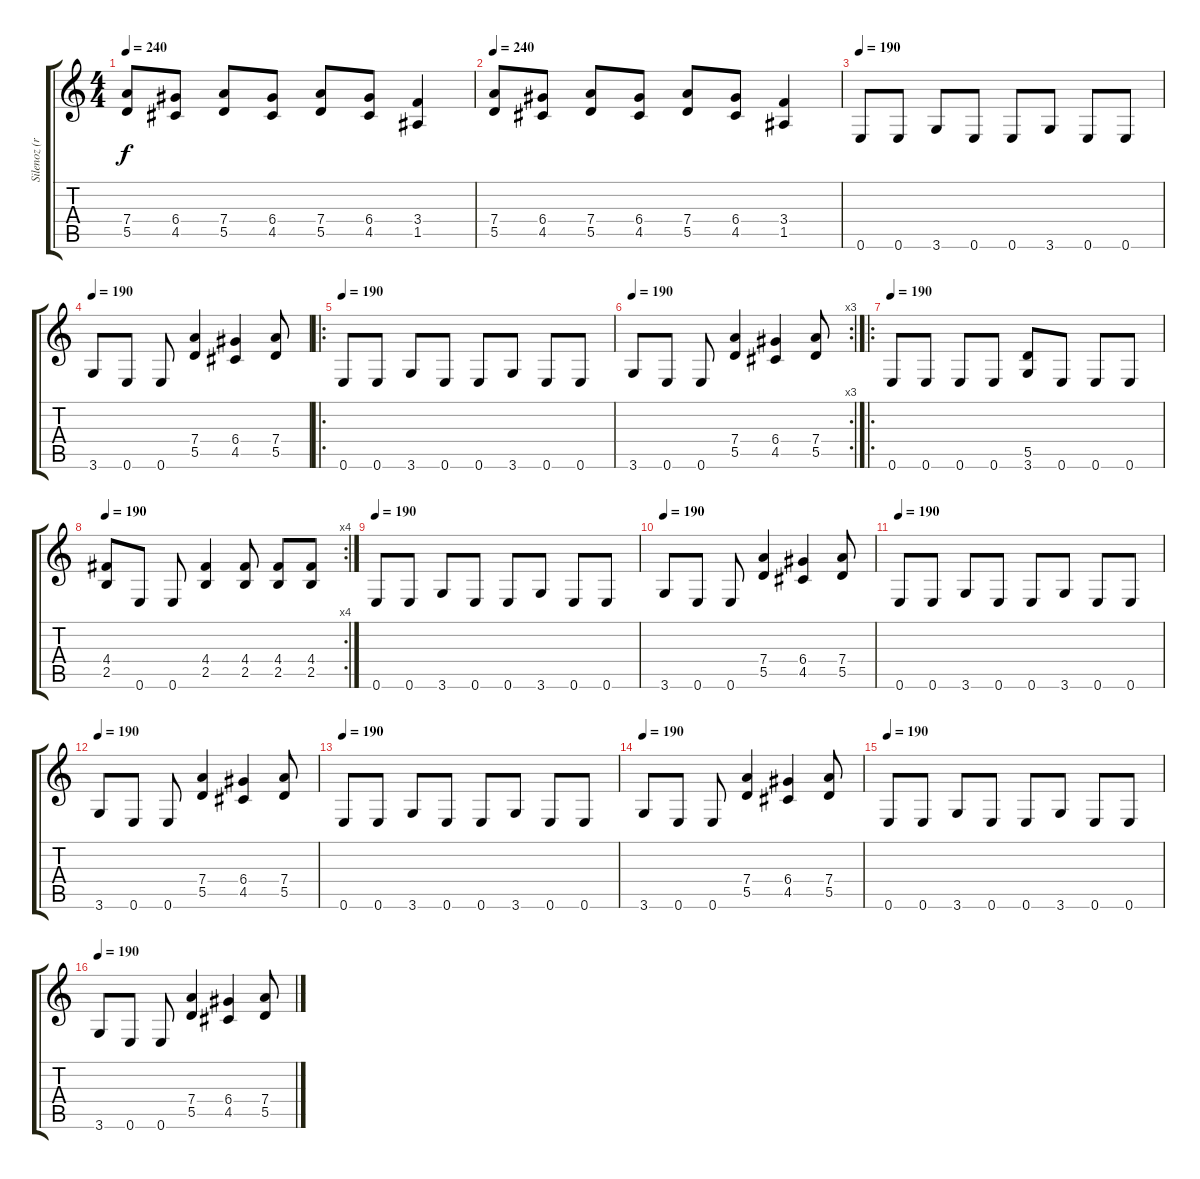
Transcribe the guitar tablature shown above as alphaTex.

\track ("Silenoz (rhythm guitar)" "Silenoz (r") {instrument distortionguitar}
\staff {score tabs}
\tuning (E4 B3 G3 D3 A2 E2) {hide}
\ts (4 4)
\tempo 240
\clef g2
\ks c
(7.4 5.5).8{dy f} (6.4 4.5).8 (7.4 5.5).8 (6.4 4.5).8 (7.4 5.5).8 (6.4 4.5).8 (3.4 1.5).4 |
\tempo 240
(7.4 5.5).8 (6.4 4.5).8 (7.4 5.5).8 (6.4 4.5).8 (7.4 5.5).8 (6.4 4.5).8 (3.4 1.5).4 |
\tempo 190
0.6.8 0.6.8 3.6.8 0.6.8 0.6.8 3.6.8 0.6.8 0.6.8 |
\tempo 190
3.6.8 0.6.8 0.6.8 (7.4 5.5).4 (6.4 4.5).4 (7.4 5.5).8 |
\ro
\tempo 190
0.6.8 0.6.8 3.6.8 0.6.8 0.6.8 3.6.8 0.6.8 0.6.8 |
\rc 3
\tempo 190
3.6.8 0.6.8 0.6.8 (7.4 5.5).4 (6.4 4.5).4 (7.4 5.5).8 |
\ro
\tempo 190
0.6.8 0.6.8 0.6.8 0.6.8 (5.5 3.6).8 0.6.8 0.6.8 0.6.8 |
\rc 4
\tempo 190
(4.4 2.5).8 0.6.8 0.6.8 (4.4 2.5).4 (4.4 2.5).8 (4.4 2.5).8 (4.4 2.5).8 |
\tempo 190
0.6.8 0.6.8 3.6.8 0.6.8 0.6.8 3.6.8 0.6.8 0.6.8 |
\tempo 190
3.6.8 0.6.8 0.6.8 (7.4 5.5).4 (6.4 4.5).4 (7.4 5.5).8 |
\tempo 190
0.6.8 0.6.8 3.6.8 0.6.8 0.6.8 3.6.8 0.6.8 0.6.8 |
\tempo 190
3.6.8 0.6.8 0.6.8 (7.4 5.5).4 (6.4 4.5).4 (7.4 5.5).8 |
\tempo 190
0.6.8 0.6.8 3.6.8 0.6.8 0.6.8 3.6.8 0.6.8 0.6.8 |
\tempo 190
3.6.8 0.6.8 0.6.8 (7.4 5.5).4 (6.4 4.5).4 (7.4 5.5).8 |
\tempo 190
0.6.8 0.6.8 3.6.8 0.6.8 0.6.8 3.6.8 0.6.8 0.6.8 |
\tempo 190
3.6.8 0.6.8 0.6.8 (7.4 5.5).4 (6.4 4.5).4 (7.4 5.5).8
